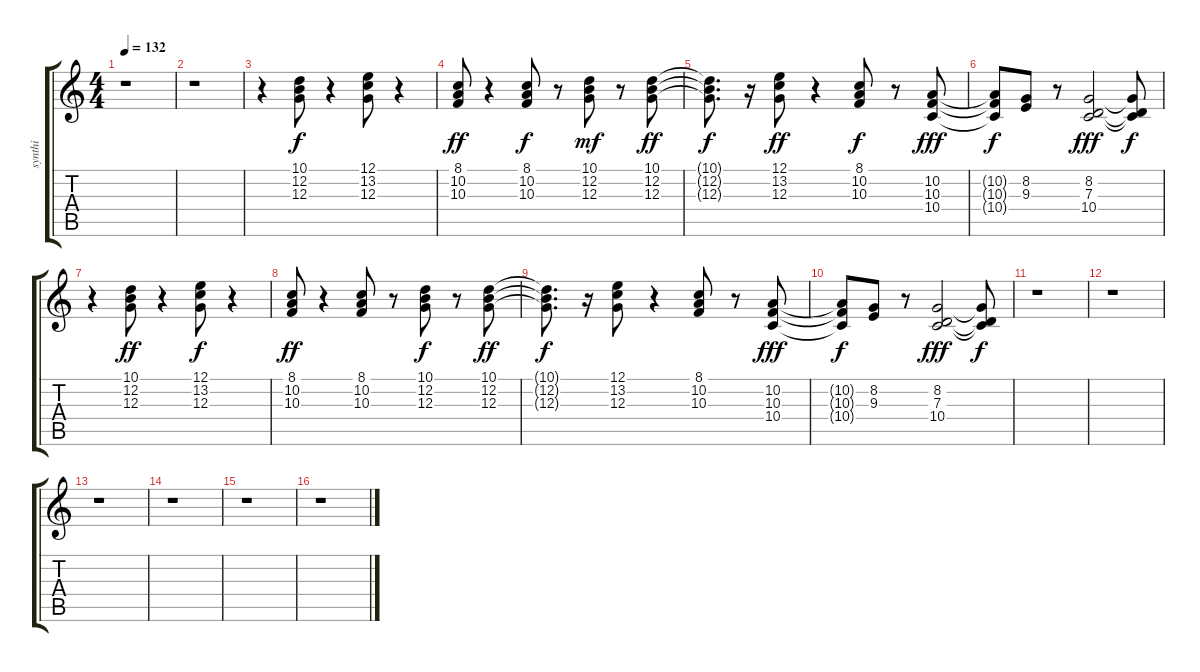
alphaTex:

\track ("synthi" "synthi") {instrument lead1square}
\staff {score tabs}
\tuning (E4 B3 G3 D3 A2 E2) {hide}
\ts (4 4)
\tempo 132
\clef g2
\ks c
r.1{dy f} |
r.1 |
r.4 (10.1 12.2 12.3).8 r.4 (12.1 13.2 12.3).8 r.4 |
(8.1 10.2 10.3).8{dy ff} r.4 (8.1 10.2 10.3).8{dy f} r.8 (10.1 12.2 12.3).8{dy mf} r.8 (10.1 12.2 12.3).8{dy ff} |
(10.1{t} 12.2{t} 12.3{t}).8{d dy f} r.16 (12.1 13.2 12.3).8{dy ff} r.4 (8.1 10.2 10.3).8{dy f} r.8 (10.2 10.3 10.4).8{dy fff} |
(10.2{t} 10.3{t} 10.4{t}).8{dy f} (8.2 9.3).8 r.8 (8.2 7.3 10.4).2{dy fff} (8.2{t} 7.3{t} 10.4{t}).8{dy f} |
r.4 (10.1 12.2 12.3).8{dy ff} r.4 (12.1 13.2 12.3).8{dy f} r.4 |
(8.1 10.2 10.3).8{dy ff} r.4 (8.1 10.2 10.3).8 r.8 (10.1 12.2 12.3).8{dy f} r.8 (10.1 12.2 12.3).8{dy ff} |
(10.1{t} 12.2{t} 12.3{t}).8{d dy f} r.16 (12.1 13.2 12.3).8 r.4 (8.1 10.2 10.3).8 r.8 (10.2 10.3 10.4).8{dy fff} |
(10.2{t} 10.3{t} 10.4{t}).8{dy f} (8.2 9.3).8 r.8 (8.2 7.3 10.4).2{dy fff} (8.2{t} 7.3{t} 10.4{t}).8{dy f} |
r.1 |
r.1 |
r.1 |
r.1 |
r.1 |
r.1
